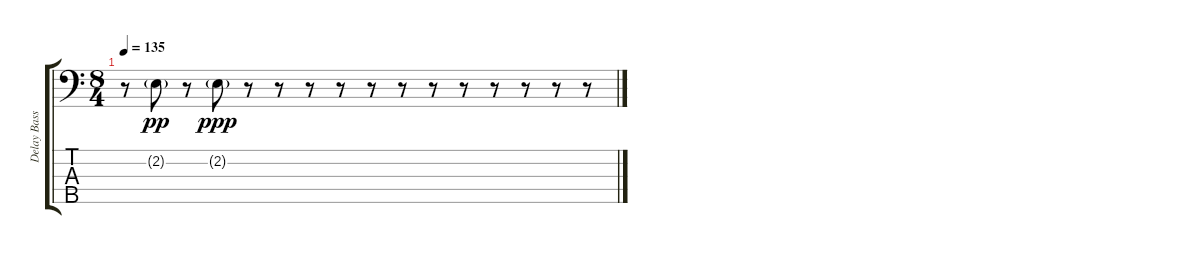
\track ("Delay Bass" "Delay Bass") {instrument fretlessbass}
\staff {score tabs}
\tuning (G2 D2 A1 E1 B0) {hide}
\ts (8 4)
\tempo 135
\clef f4
\ks c
r.8{dy p} 2.2{g}.8{dy pp} r.8 2.2{g}.8{dy ppp} r.8 r.8 r.8 r.8 r.8 r.8 r.8 r.8 r.8 r.8 r.8 r.8
